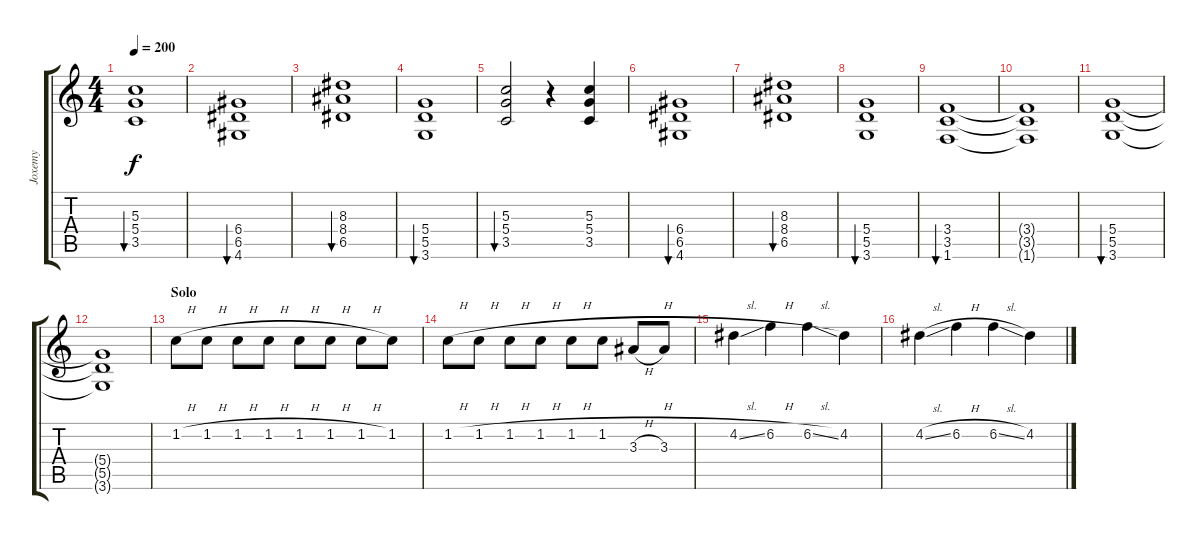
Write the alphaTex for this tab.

\track ("Joxemy" "Joxemy") {instrument electricguitarmuted}
\staff {score tabs}
\tuning (E4 B3 G3 D3 A2 E2) {hide}
\ts (4 4)
\tempo 200
\clef g2
\ks c
(5.3 5.4 3.5).1{bu 60 dy f} |
(6.4 6.5 4.6).1{bu 60} |
(8.3 8.4 6.5).1{bu 60} |
(5.4 5.5 3.6).1{bu 60} |
(5.3 5.4 3.5).2{bu 60} r.4 (5.3 5.4 3.5).4 |
(6.4 6.5 4.6).1{bu 60} |
(8.3 8.4 6.5).1{bu 60} |
(5.4 5.5 3.6).1{bu 60} |
(3.4 3.5 1.6).1{bu 60} |
(3.4{t} 3.5{t} 1.6{t}).1 |
(5.4 5.5 3.6).1{bu 60} |
(5.4{t} 5.5{t} 3.6{t}).1 |
\section ("" "Solo")
1.2{h}.8{volume 16 instrument overdrivenguitar} 1.2{h}.8 1.2{h}.8 1.2{h}.8 1.2{h}.8 1.2{h}.8 1.2{h}.8 1.2.8 |
1.2{h}.8 1.2{h}.8 1.2{h}.8 1.2{h}.8 1.2{h}.8 1.2{h}.8 3.3{h}.8 3.3.8 |
4.2{sl}.4 6.2{h}.4 6.2{sl}.4 4.2.4 |
4.2{sl}.4 6.2{h}.4 6.2{sl}.4 4.2.4
